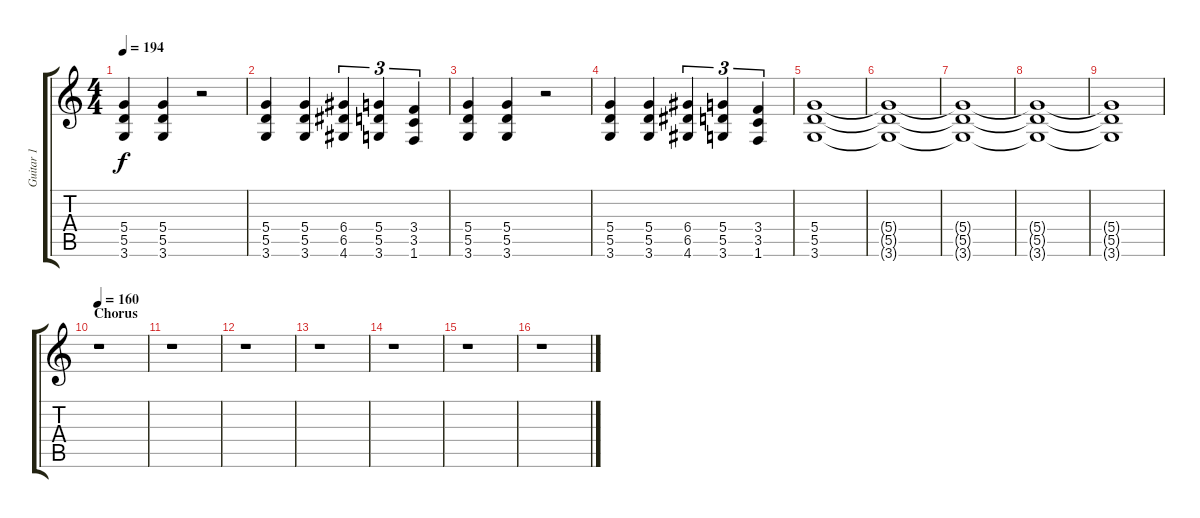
\track ("Guitar 1" "Guitar 1") {instrument distortionguitar}
\staff {score tabs}
\tuning (E4 B3 G3 D3 A2 E2) {hide}
\ts (4 4)
\tempo 194
\clef g2
\ks c
(5.4 5.5 3.6).4{dy f} (5.4 5.5 3.6).4 r.2 |
(5.4 5.5 3.6).4 (5.4 5.5 3.6).4 (6.4 6.5 4.6).4{tu (3 2)} (5.4 5.5 3.6).4{tu (3 2)} (3.4 3.5 1.6).4{tu (3 2)} |
(5.4 5.5 3.6).4 (5.4 5.5 3.6).4 r.2 |
(5.4 5.5 3.6).4 (5.4 5.5 3.6).4 (6.4 6.5 4.6).4{tu (3 2)} (5.4 5.5 3.6).4{tu (3 2)} (3.4 3.5 1.6).4{tu (3 2)} |
(5.4 5.5 3.6).1 |
(5.4{t} 5.5{t} 3.6{t}).1 |
(5.4{t} 5.5{t} 3.6{t}).1 |
(5.4{t} 5.5{t} 3.6{t}).1 |
(5.4{t} 5.5{t} 3.6{t}).1 |
\section ("" "Chorus")
\tempo 160
r.1 |
r.1 |
r.1 |
r.1 |
r.1 |
r.1 |
r.1
